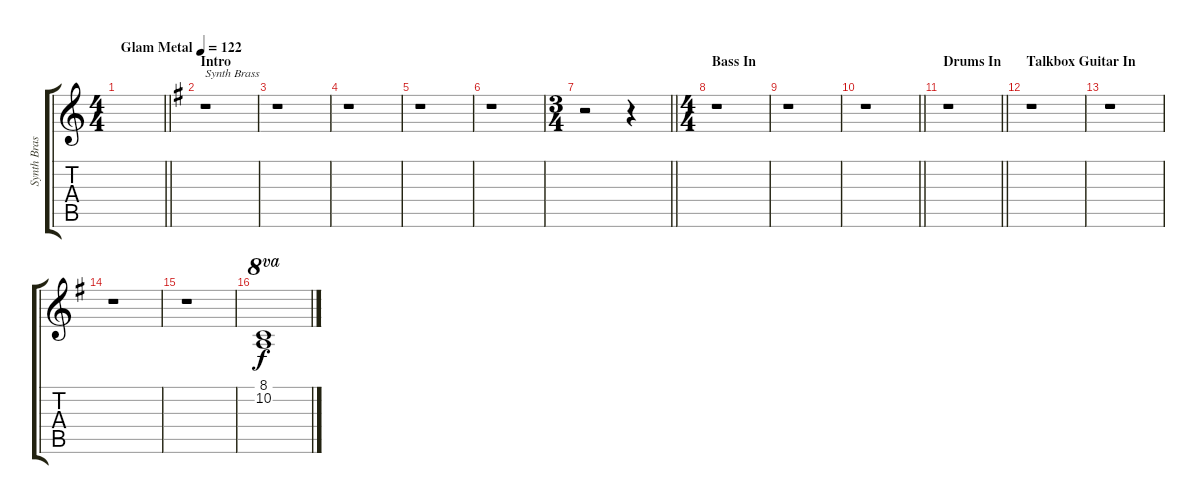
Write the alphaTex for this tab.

\track ("Synth Brass (David Bryan)" "Synth Bras") {instrument synthbrass1}
\staff {score tabs}
\tuning (E4 B3 G3 D3 A2 E2) {hide}
\ts (4 4)
\tempo (122 "Glam Metal")
\clef g2
\barLineRight lightlight
\ks c
|
\section ("" "Intro")
\ks eminor
r.1{txt "Synth Brass"} |
r.1 |
r.1 |
r.1 |
r.1 |
\ts (3 4)
\barLineRight lightlight
r.2 r.4 |
\ts (4 4)
\section ("" "Bass In")
r.1 |
r.1 |
\barLineRight lightlight
r.1 |
\section ("" "Drums In")
\barLineRight lightlight
r.1 |
\section ("" "Talkbox Guitar In")
r.1 |
r.1 |
r.1 |
r.1 |
(8.1 10.2).1{ot 8va}
